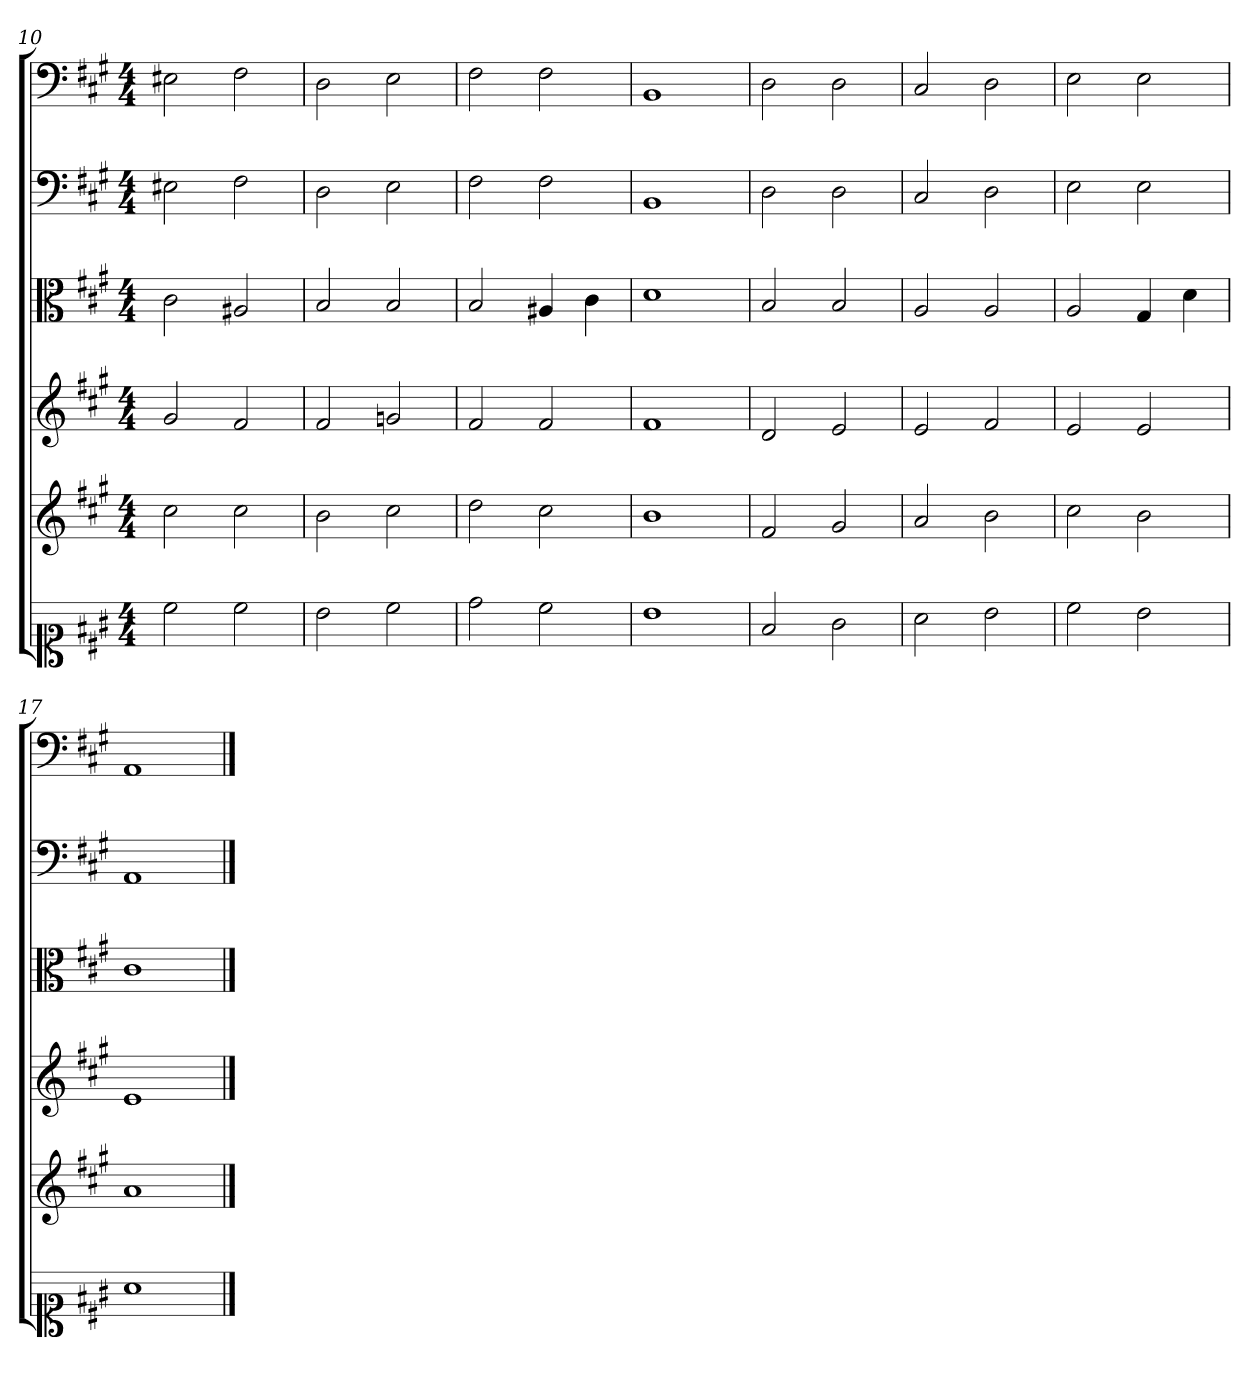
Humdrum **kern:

**kern	**kern	**kern	**kern	**kern	**kern
*part6	*part5	*part4	*part3	*part2	*part1
*staff6	*staff5	*staff4	*staff3	*staff2	*staff1
*clefC1	*	*	*clefC3	*clefF4	*clefF4
*k[f#c#g#]	*k[f#c#g#]	*k[f#c#g#]	*k[f#c#g#]	*k[f#c#g#]	*k[f#c#g#]
*A:	*A:	*A:	*A:	*A:	*A:
*M4/4	*M4/4	*M4/4	*M4/4	*M4/4	*M4/4
=10	=10	=10	=10	=10	=10
2cc#	2cc#	2g#	2c#	2E#X	2E#X
2cc#	2cc#	2f#	2A#X	2F#	2F#
=11	=11	=11	=11	=11	=11
2b	2b	2f#	2B	2D	2D
2cc#	2cc#	2gn	2B	2E	2E
=12	=12	=12	=12	=12	=12
2dd	2dd	2f#	2B	2F#	2F#
2cc#	2cc#	2f#	4A#X	2F#	2F#
.	.	.	4c#	.	.
=13	=13	=13	=13	=13	=13
1b	1b	1f#	1d	1BB	1BB
=14	=14	=14	=14	=14	=14
2f#	2f#	2d	2B	2D	2D
2g#	2g#	2e	2B	2D	2D
=15	=15	=15	=15	=15	=15
2a	2a	2e	2A	2C#	2C#
2b	2b	2f#	2A	2D	2D
=16	=16	=16	=16	=16	=16
2cc#	2cc#	2e	2A	2E	2E
2b	2b	2e	4G#	2E	2E
.	.	.	4d	.	.
=17	=17	=17	=17	=17	=17
1a	1a	1e	1c#	1AA	1AA
==	==	==	==	==	==
*-	*-	*-	*-	*-	*-
